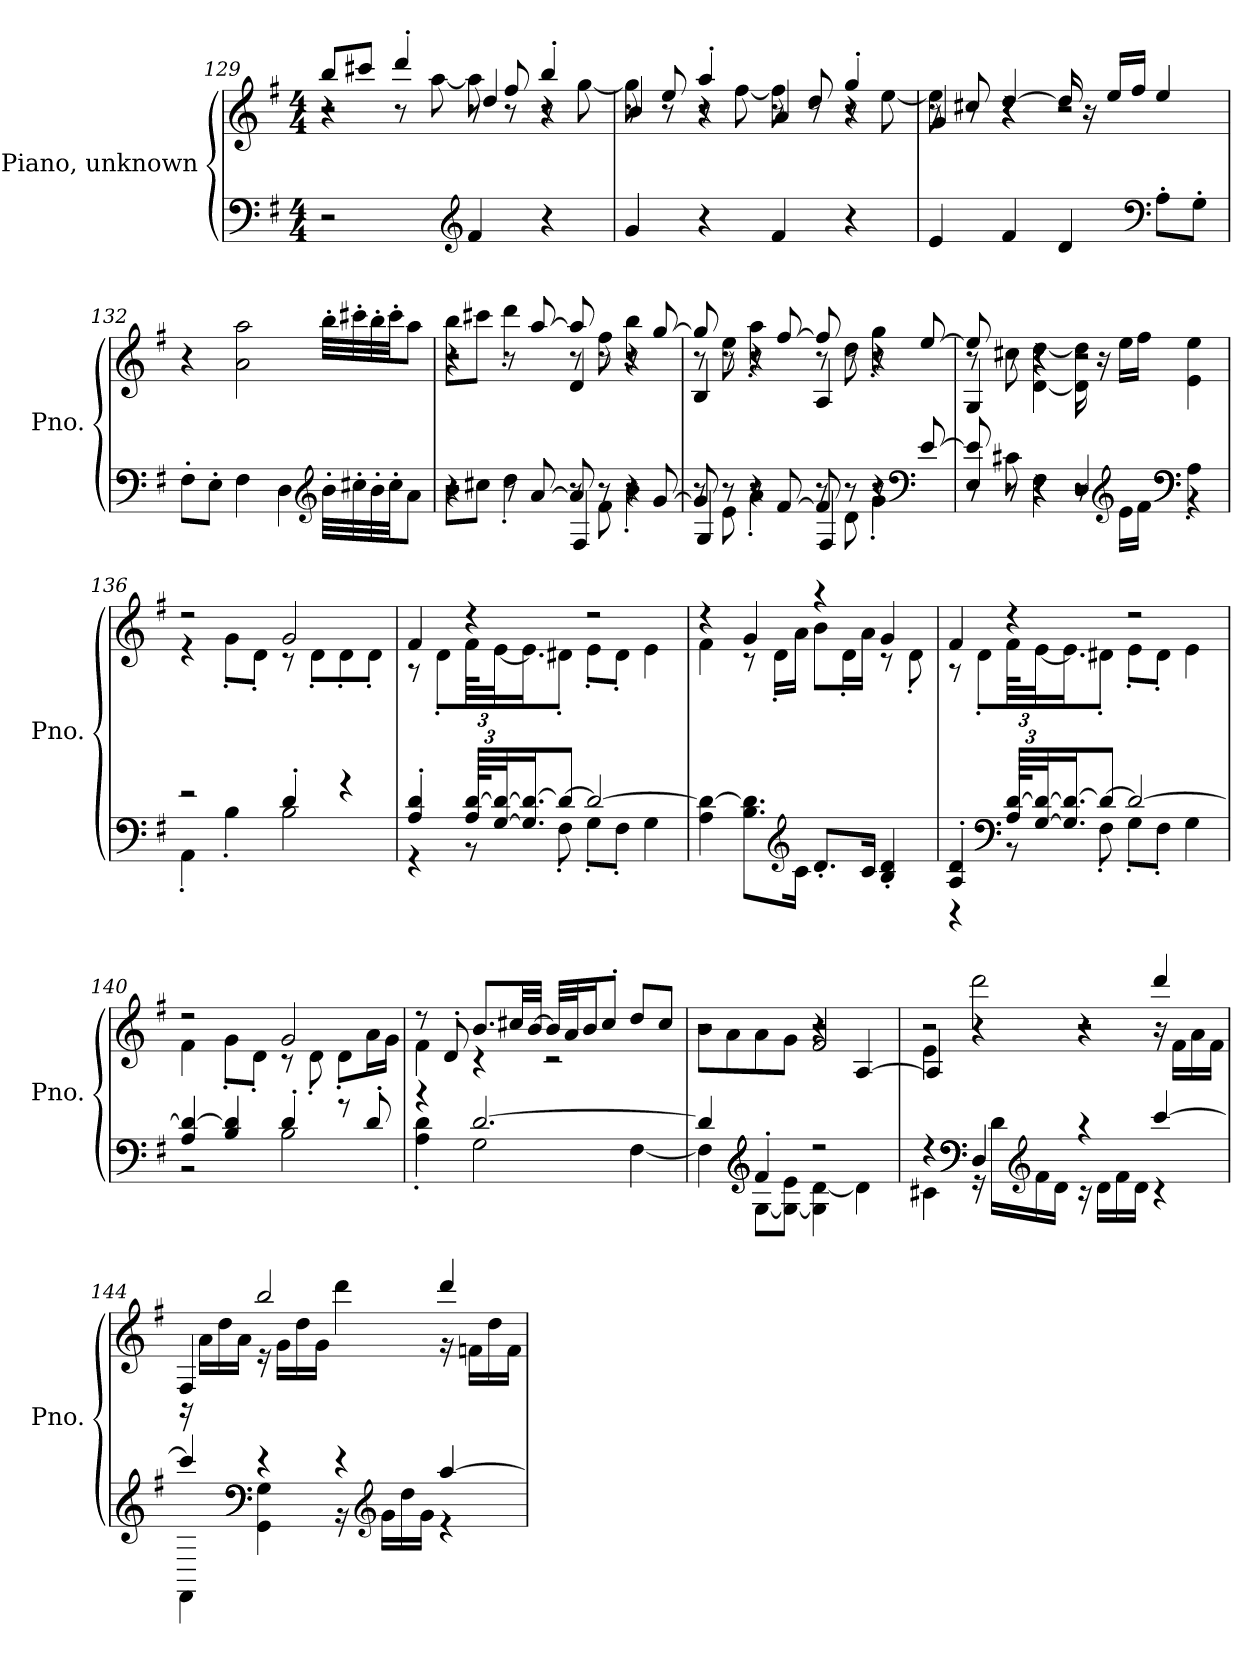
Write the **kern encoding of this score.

**kern	**kern
*part1	*part1
*staff2	*staff1
*I"Piano, unknown	*
*I'Pno.	*
*clefF4	*clefG2
*k[f#]	*k[f#]
*M4/4	*M4/4
=129	=129
*	*^
*	*	*^
2r	8bb/L	4r	2r
.	8ccc#X/J	.	.
.	4ddd'/	8r	.
.	.	[8aa\	.
*clefG2	*	*	*
4f#/	8r	8aa\]	4dd/
.	8ff#/	8r	.
4r	4bb'/	8r	4r
.	.	[8gg\	.
=130	=130	=130	=130
4g/	8r	8gg\]	4b/
.	8ee/	8r	.
4r	4aa'/	8r	4r
.	.	[8ff#\	.
4f#/	8r	8ff#\]	4a/
.	8dd/	8r	.
4r	4gg'/	8r	4r
.	.	[8ee\	.
!!LO:LB:g=z	!!	!!
=131	=131	=131	=131
4e/	8r	8ee\]	4g/
.	8cc#X/	8r	.
4f#/	[4dd/	4r	4r
4d/	16dd/]	2r	2r
.	16r	.	.
.	16ee/LL	.	.
.	16ff#/JJ	.	.
*clefF4	*	*	*
8A'\L	4ee/	.	.
8G'\J	.	.	.
*	*v	*v	*v
=132	=132
8F#'\L	4r
8E'\J	.
4F#\	2a\ 2aa\
4D\	.
*clefG2	*
32b'\LLL	32bb'\LLL
32cc#X'\	32ccc#X'\
32b'\	32bb'\
32cc#'\JJ	32ccc#'\JJ
8a\J	8aa\J
=133	=133
*^	*^
*	*^	*	*^
4r	8b\L	2r	4r	8bb\L	2r
.	8cc#X\J	.	.	8ccc#X\J	.
8r	4dd'\	.	8r	4ddd'\	.
[8a/	.	.	[8aa/	.	.
8a/]	8r	4F#/	8aa/]	8r	4d/
8r	8f#\	.	8r	8ff#\	.
8r	4b'\	4r	8r	4bb'\	4r
[8g/	.	.	[8gg/	.	.
!!LO:LB:g=z	!!	!!
=134	=134	=134	=134	=134	=134
8g/]	8r	4G/	8gg/]	8r	4B/
8r	8e\	.	8r	8ee\	.
8r	4a'\	4r	8r	4aa'\	4r
[8f#/	.	.	[8ff#/	.	.
8f#/]	8r	4F#/	8ff#/]	8r	4A/
8r	8d\	.	8r	8dd\	.
8r	4g'\	4r	8r	4gg'\	4r
*clefF4	*	*	*	*	*
[8e/	.	.	[8ee/	.	.
=135	=135	=135	=135	=135	=135
8e/]	8r	4E/	8ee/]	8r	4G/
8r	8c#X\	.	8r	8cc#X\	.
4r	4F#\	4r	4r	[4d\ [4dd\	4r
2r	8r	4D/	2r	16d\] 16dd\]	2r
.	.	.	.	16r	.
*clefG2	*	*	*	*	*
.	16e\LL	.	.	16ee\LL	.
.	16f#\JJ	.	.	16ff#\JJ	.
*clefF4	*	*	*	*	*
.	4A'\	4r	.	4e\ 4ee\	.
*	*v	*v	*	*	*
*	*	*	*v	*v
=136	=136	=136	=136
2r	4AA'\	2r	4r
.	4B'\	.	8g'\L
.	.	.	8d'\J
4d'/	2B\	2g/	8r
.	.	.	8d'\L
4r	.	.	8d'\
.	.	.	8d'\J
!!LO:LB:g=z	!!
=137	=137	=137	=137
4A/' 4d/'	4r	4f#/	8r
.	.	.	8d'\L
*Xbrackettup	*	*	*Xbrackettup
96A/ [96d/KLLL	8r	4r	96f#\KLL
[48G/ 48d/_J	.	.	[48e\J
16.G/] 16.d/_J	.	.	16.e\J]
8d/J_	8F#'\	.	8d#X'\J
2d/_	8G'\L	2r	8e'\L
.	8F#'\J	.	8d#'\J
.	4G\	.	4e\
*v	*v	*	*
=138	=138	=138
4A\ 4d\_	4r	4f#\
8.B\ 8.d\]L	4g/	8r
.	.	16d'\LL
*clefG2	*	*
16c\Jk	.	16a\JJ
8.d'/L	4r	8b\L
.	.	16d'\L
16c/Jk	.	16a\JJ
4B/' 4d/'	4g/	8r
.	.	8d'\
=139	=139	=139
*^	*	*
4A/' 4d/'	4r	4f#/	8r
.	.	.	8d'\L
*clefF4	*	*	*
96A/ [96d/KLLL	8r	4r	96f#\KLL
[48G/ 48d/_J	.	.	[48e\J
16.G/] 16.d/_J	.	.	16.e\J]
8d/J_	8F#'\	.	8d#X'\J
2d/_	8G'\L	2r	8e'\L
.	8F#'\J	.	8d#'\J
.	4G\	.	4e\
!!LO:PB:g=z	!!
=140	=140	=140	=140
4A/ 4d/_	2r	2r	4f#\
4B/ 4d/]	.	.	8g'\L
.	.	.	8d'\J
4d'/	2B\	2g/	8r
.	.	.	8d'\
8r	.	.	8d'\L
8d'/	.	.	16a\L
.	.	.	16g\JJ
=141	=141	=141	=141
4r	4A\' 4d\'	8r	4f#\
.	.	8d'/	.
[2.d/	2G\	8.b/L	4r
.	.	32cc#X/LL	.
.	.	[32b/JJJ	.
.	.	32b/LLL]	2r
.	.	32a/J	.
.	.	16b/J	.
.	.	8cc#'/J	.
.	[4F#\	8dd/L	.
.	.	8cc#/J	.
=142	=142	=142	=142
*	*	*	*^
4d/]	4F#\]	2r	8b\L	2r
.	.	.	8a\	.
*clefG2	*	*	*	*
4f#'/	[8G\L	.	8a\	.
.	8G\_ 8e\J	.	8g\J	.
2r	4G\] [4d\	2f#/	2r	4r
.	4d\]	.	.	[4A/
!!LO:LB:g=z	!!	!!
=143	=143	=143	=143	=143
4r	4c#X\	2r	4e\	4A/]
*clefF4	*	*	*	*
4D/	16r	.	2ddd\	4r
.	16d\LL	.	.	.
*clefG2	*	*	*	*
.	16f#\	.	.	.
.	16d\JJ	.	.	.
4r	16r	4r	.	2r
.	16d\LL	.	.	.
.	16f#\	.	.	.
.	16d\JJ	.	.	.
[4ccc/	4r	4ddd/	16r	.
.	.	.	16f#\LL	.
.	.	.	16a\	.
.	.	.	16f#\JJ	.
*	*	*	*v	*v
=144	=144	=144	=144
4ccc/]	4FF#\	4F#/	16r
.	.	.	16a\LL
.	.	.	16dd\
.	.	.	16a\JJ
*clefF4	*	*	*
4r	4GG\ 4G\	2bb/	16r
.	.	.	16g\LL
.	.	.	16dd\
.	.	.	16g\JJ
4r	16r	.	4ddd\
*clefG2	*	*	*
.	16g\LL	.	.
.	16dd\	.	.
.	16g\JJ	.	.
[4aa/	4r	4ddd/	16r
.	.	.	16fn\LL
.	.	.	16dd\
.	.	.	16f\JJ
*v	*v	*	*
*	*v	*v
=	=
*-	*-
